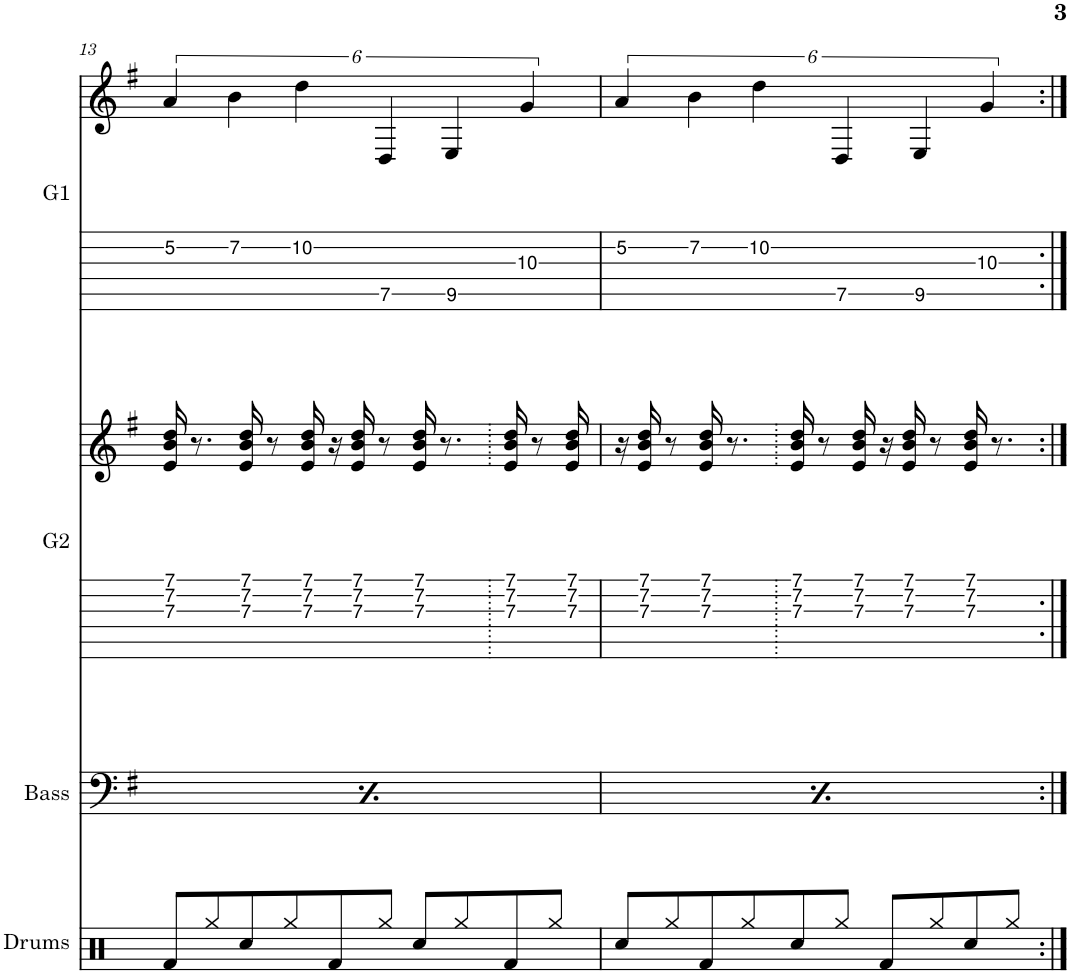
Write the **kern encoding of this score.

**kern	**kern	**kern	**kern	**kern
*part3	*part2	*part2	*part1	*part1
*staff5	*staff4	*staff3	*staff2	*staff1
*I"Bass	*I"G2 - Rhythm	*	*I"G1 - Frippertronics	*
*I'Bass	*I'G2	*	*I'G1	*
!!LO:PB:g=z
*clefF4	*	*clefG2	*	*clefG2
*Trd7c12	*	*	*	*
*k[f#]	*k[f#]	*k[f#]	*k[f#]	*k[f#]
*M5/4	*M5/4	*M5/4	*M5/4	*M5/4
*	*	*	*Xbrackettup	*
=13	=13.	=13.	=13	=13
16D\KL	16e 16b 16dd	16e/ 16b/ 16dd/	24%5a	24%5a/
8E\	8.r	8.r	.	.
16D\Jk	.	.	.	.
.	.	.	24%5b	24%5b\
8E\L	16e 16b 16dd	16e/ 16b/ 16dd/	.	.
.	8r	8r	.	.
[8G\	.	.	.	.
.	.	.	24%5dd	24%5dd\
.	16e 16b 16dd	16e/ 16b/ 16dd/	.	.
8G\]	16r	16r	.	.
.	16e 16b 16dd	16e/ 16b/ 16dd/	.	.
8E\J	8r	8r	24%5D	24%5D/
8D\L	16e 16b 16dd	16e/ 16b/ 16dd/	.	.
.	8.r	8.r	.	.
.	.	.	24%5E	24%5E/
8E\	.	.	.	.
8G\	16e 16b 16dd	16e/ 16b/ 16dd/	.	.
.	.	.	24%5g	24%5g/
.	8r	8r	.	.
8A\J	.	.	.	.
.	16e 16b 16dd	16e/ 16b/ 16dd/	.	.
=14	=14.	=14.	=14	=14
16D\KL	16r	16r	24%5a	24%5a/
8E\	16e 16b 16dd	16e/ 16b/ 16dd/	.	.
.	8r	8r	.	.
16D\Jk	.	.	.	.
.	.	.	24%5b	24%5b\
8E\L	16e 16b 16dd	16e/ 16b/ 16dd/	.	.
.	8.r	8.r	.	.
[8G\	.	.	.	.
.	.	.	24%5dd	24%5dd\
8G\]	16e 16b 16dd	16e/ 16b/ 16dd/	.	.
.	8r	8r	.	.
8E\J	.	.	24%5D	24%5D/
.	16e 16b 16dd	16e/ 16b/ 16dd/	.	.
8D\L	16r	16r	.	.
.	16e 16b 16dd	16e/ 16b/ 16dd/	.	.
.	.	.	24%5E	24%5E/
8E\	8r	8r	.	.
8G\	16e 16b 16dd	16e/ 16b/ 16dd/	.	.
.	.	.	24%5g	24%5g/
.	8.r	8.r	.	.
8A\J	.	.	.	.
=:|!	=:|!	=:|!	=:|!	=:|!
*-	*-	*-	*-	*-
